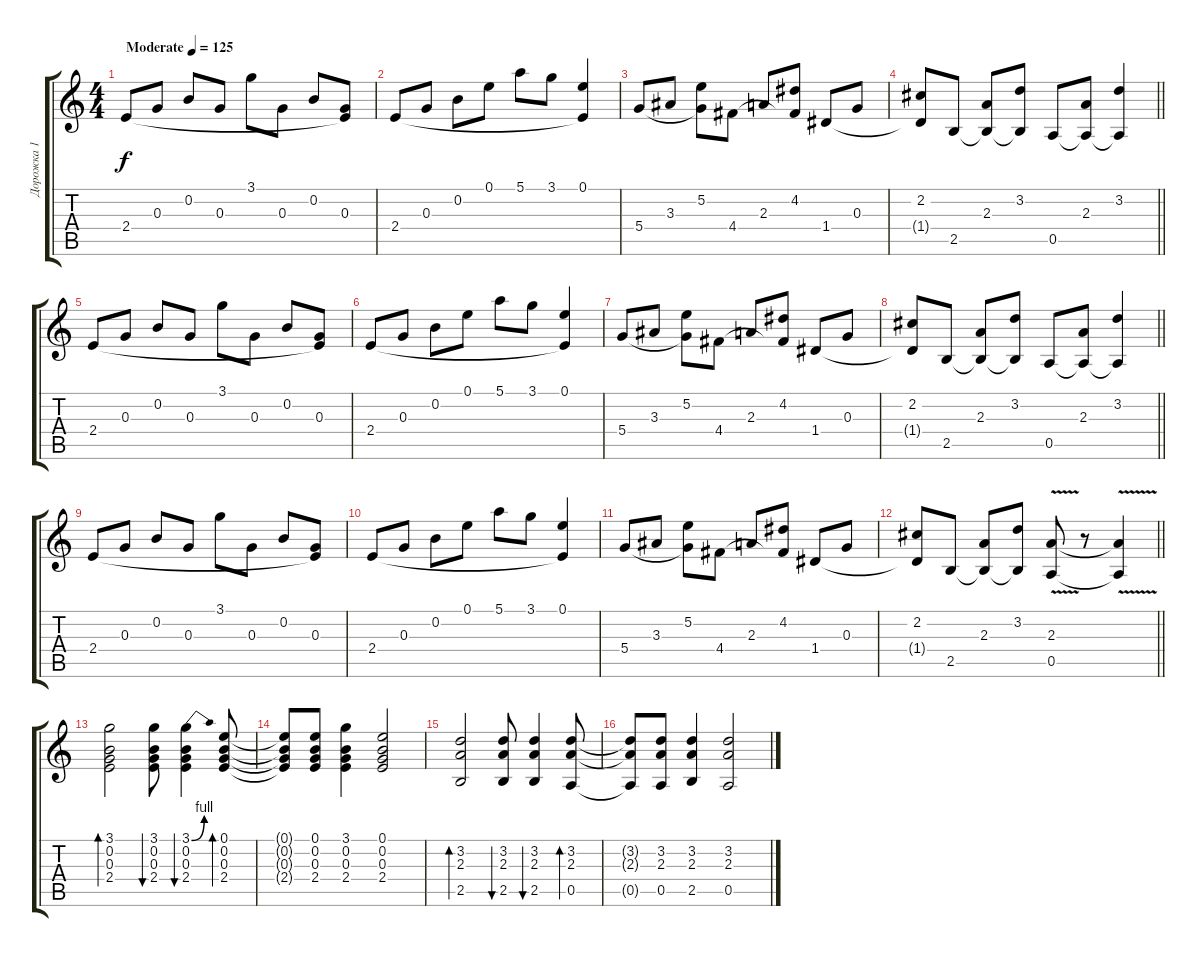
\track ("Дорожка 1" "Дорожка 1") {instrument acousticguitarsteel}
\staff {score tabs}
\tuning (E4 B3 G3 D3 A2 E2) {hide}
\ts (4 4)
\tempo (125 "Moderate")
\clef g2
\ks c
2.4.8{dy f instrument acousticguitarsteel} 0.3.8 0.2.8 0.3.8 3.1.8 0.3.8 0.2.8 (0.3 2.4{t}).8 |
2.4.8 0.3.8 0.2.8 0.1.8 5.1.8 3.1.8 (0.1 2.4{t}).4 |
5.4.8 3.3.8 (5.2 5.4{t}).8 4.4.8 2.3.8 (4.2 4.4{t}).8 1.4.8 0.3.8 |
\barLineRight lightlight
(2.2 1.4{t}).8 2.5.8 (2.3 2.5{t}).8 (3.2 2.5{t}).8 0.5.8 (2.3 0.5{t}).8 (3.2 0.5{t}).4 |
2.4.8 0.3.8 0.2.8 0.3.8 3.1.8 0.3.8 0.2.8 (0.3 2.4{t}).8 |
2.4.8 0.3.8 0.2.8 0.1.8 5.1.8 3.1.8 (0.1 2.4{t}).4 |
5.4.8 3.3.8 (5.2 5.4{t}).8 4.4.8 2.3.8 (4.2 4.4{t}).8 1.4.8 0.3.8 |
\barLineRight lightlight
(2.2 1.4{t}).8 2.5.8 (2.3 2.5{t}).8 (3.2 2.5{t}).8 0.5.8 (2.3 0.5{t}).8 (3.2 0.5{t}).4 |
2.4.8 0.3.8 0.2.8 0.3.8 3.1.8 0.3.8 0.2.8 (0.3 2.4{t}).8 |
2.4.8 0.3.8 0.2.8 0.1.8 5.1.8 3.1.8 (0.1 2.4{t}).4 |
5.4.8 3.3.8 (5.2 5.4{t}).8 4.4.8 2.3.8 (4.2 4.4{t}).8 1.4.8 0.3.8 |
\barLineRight lightlight
(2.2 1.4{t}).8 2.5.8 (2.3 2.5{t}).8 (3.2 2.5{t}).8 (2.3 0.5{v}).8 r.8 (2.3{t} 0.5{t}).4 |
(3.1 0.2 0.3 2.4).2{bd 240 volume 9 instrument acousticguitarsteel} (3.1 0.2 0.3 2.4).8{bu 30} (3.1{be (bend 0 0 60 4)} 0.2 0.3 2.4).4{bu 30} (0.1 0.2 0.3 2.4).8{bd 120} |
(0.1{t} 0.2{t} 0.3{t} 2.4{t}).8 (0.1 0.2 0.3 2.4).8 (3.1 0.2 0.3 2.4).4 (0.1 0.2 0.3 2.4).2 |
(3.2 2.3 2.5).2{bd 240} (3.2 2.3 2.5).8{bu 30} (3.2 2.3 2.5).4{bu 30} (3.2 2.3 0.5).8{bd 120} |
(3.2{t} 2.3{t} 0.5{t}).8 (3.2 2.3 0.5).8 (3.2 2.3 2.5).4 (3.2 2.3 0.5).2
